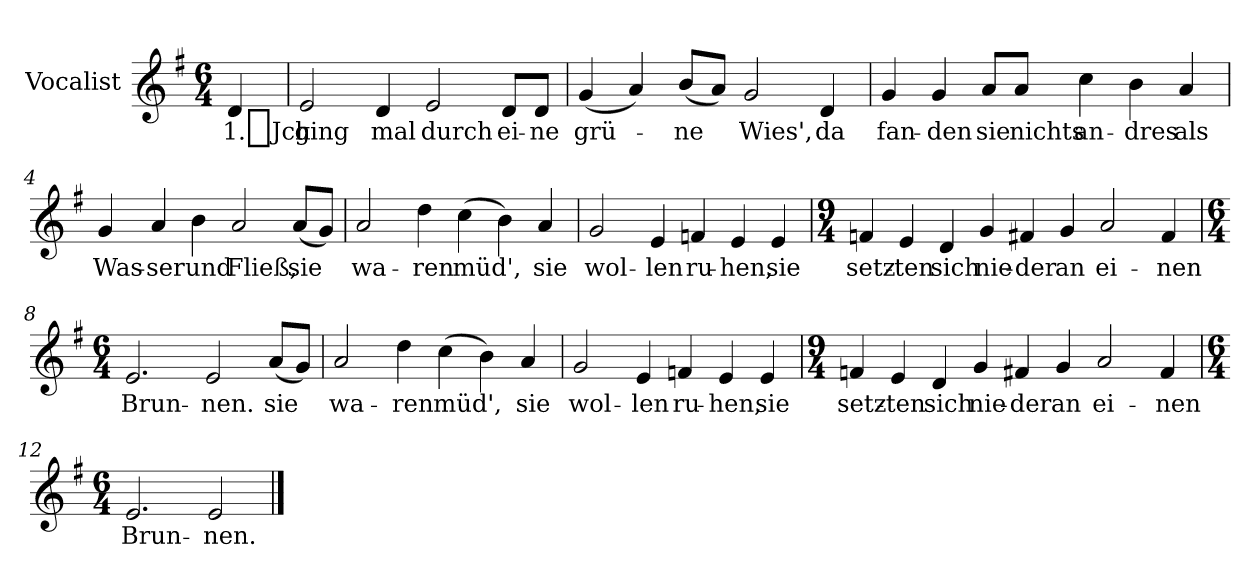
**kern	**text
*part1	*part1
*staff1	*staff1
*I"Vocalist	*
*k[f#]	*
*e:	*
*M6/4	*
=	=
4d	1._Jch
=1	=1
2e	ging
4d	mal
2e	durch
8dL	ei-
8dJ	-ne
=2	=2
(4g	grü-
4a)	.
(8bL	-ne
8aJ)	.
2g	Wies',
4d	da
=3	=3
4g	fan-
4g	-den
8aL	sie
8aJ	nichts
4cc	an-
4b	-dres
4a	als
=4	=4
4g	Was-
4a	-ser
4b	und
2a	Fließ,
(8aL	sie
8gJ)	.
=5	=5
2a	wa-
4dd	-ren
(4cc	müd',
4b)	.
4a	sie
=6	=6
2g	wol-
4e	-len
4fn	ru-
4e	-hen,
4e	sie
=7	=7
*M9/4	*
4fn	setz-
4e	-ten
4d	sich
4g	nie-
4f#X	-der
4g	an
2a	ei-
4f#	-nen
=8	=8
*M6/4	*
2.e	Brun-
2e	-nen.
(8aL	sie
8gJ)	.
=9	=9
2a	wa-
4dd	-ren
(4cc	müd',
4b)	.
4a	sie
=10	=10
2g	wol-
4e	-len
4fn	ru-
4e	-hen,
4e	sie
=11	=11
*M9/4	*
4fn	setz-
4e	-ten
4d	sich
4g	nie-
4f#X	-der
4g	an
2a	ei-
4f#	-nen
=12	=12
*M6/4	*
2.e	Brun-
2e	-nen.
==	==
*-	*-
